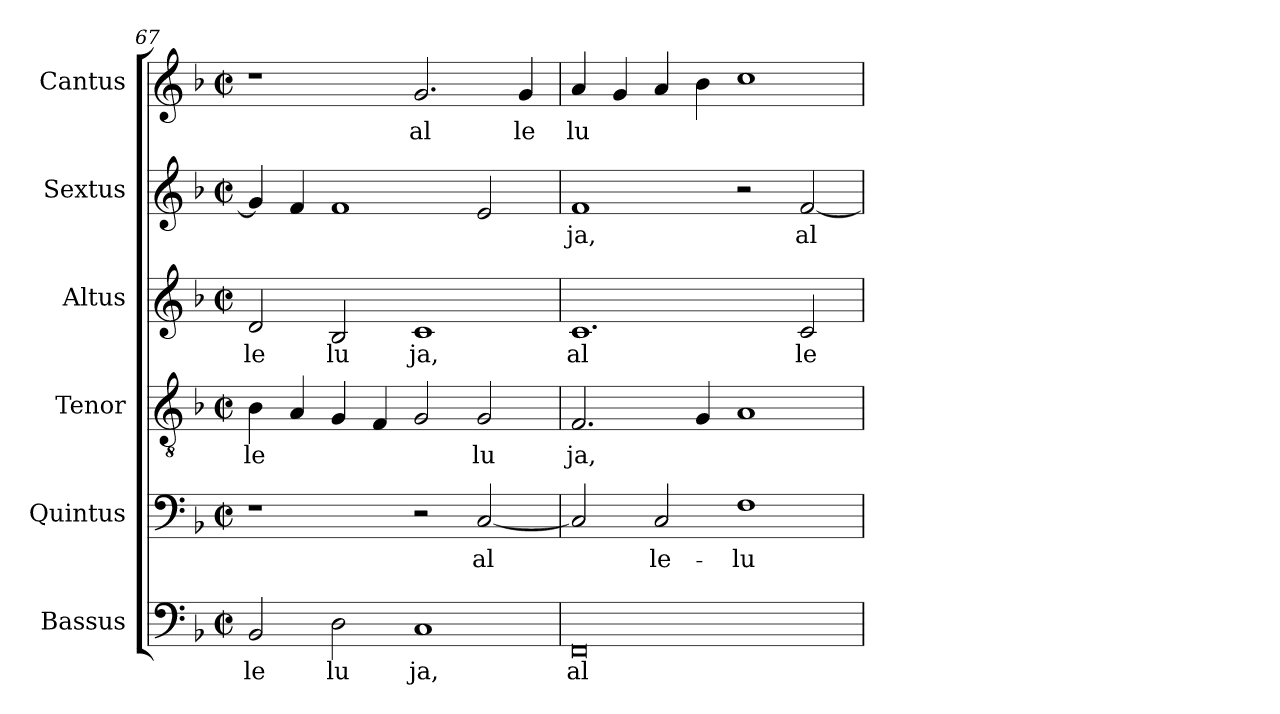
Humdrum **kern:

**kern	**text	**kern	**text	**kern	**text	**kern	**text	**kern	**text	**kern	**text
*part6	*part6	*part5	*part5	*part4	*part4	*part3	*part3	*part2	*part2	*part1	*part1
*staff6	*staff6	*staff5	*staff5	*staff4	*staff4	*staff3	*staff3	*staff2	*staff2	*staff1	*staff1
*I"Bassus	*	*I"Quintus	*	*I"Tenor	*	*I"Altus	*	*I"Sextus	*	*I"Cantus	*
*clefF4	*	*clefF4	*	*clefGv2	*	*clefG2	*	*clefG2	*	*clefG2	*
*k[b-]	*	*k[b-]	*	*k[b-]	*	*k[b-]	*	*k[b-]	*	*k[b-]	*
*F:	*	*F:	*	*F:	*	*F:	*	*F:	*	*F:	*
*M2/2	*	*M2/2	*	*M2/2	*	*M2/2	*	*M2/2	*	*M2/2	*
*met(c|)	*	*met(c|)	*	*met(c|)	*	*met(c|)	*	*met(c|)	*	*met(c|)	*
=67	=67	=67	=67	=67	=67	=67	=67	=67	=67	=67	=67
!	!LO:LY:b	!	!	!	!LO:LY:b	!	!LO:LY:b:cj	!	!LO:LY:b	!	!
2BB-/	le	1r	.	4B-\	le	2d/	le	4g/]	--	1r	.
!	!	!	!	!	!LO:LY:b	!	!	!	!LO:LY:b	!	!
.	.	.	.	4A/	.	.	.	4f/	--	.	.
!	!LO:LY:b	!	!	!	!LO:LY:b	!	!LO:LY:b:cj	!	!LO:LY:b	!	!
2D\	lu	.	.	4G/	.	2B-/	lu	1f	--	.	.
!	!	!	!	!	!LO:LY:b	!	!	!	!	!	!
.	.	.	.	4F/	.	.	.	.	.	.	.
!	!LO:LY:b	!	!	!	!LO:LY:b	!	!LO:LY:b:cj	!	!	!	!LO:LY:b
1C	ja,	2r	.	2G/	.	1c	ja,	.	.	2.g/	al
!	!	!	!LO:LY:b:cj	!	!LO:LY:b	!	!	!	!LO:LY:b	!	!
.	.	[<2C/	al	2G/	lu	.	.	2e/	--	.	.
!	!	!	!	!	!	!	!	!	!	!	!LO:LY:b
.	.	.	.	.	.	.	.	.	.	4g/	le
!!LO:LB:g=z
=68	=68	=68	=68	=68	=68	=68	=68	=68	=68	=68	=68
!	!LO:LY:b	!	!LO:LY:b:cj	!	!LO:LY:b	!	!LO:LY:b:cj	!	!LO:LY:b	!	!LO:LY:b
0FF	al	2C/]	.	2.F/	ja,	1.c	al	1f	-ja,	4a/	lu-
!	!	!	!	!	!	!	!	!	!	!	!LO:LY:b
.	.	.	.	.	.	.	.	.	.	4g/	--
!	!	!	!LO:LY:b:cj	!	!	!	!	!	!	!	!LO:LY:b
.	.	2C/	le-	.	.	.	.	.	.	4a/	--
!	!	!	!	!	!LO:LY:b	!	!	!	!	!	!LO:LY:b
.	.	.	.	4G/	.	.	.	.	.	4b-\	--
!	!	!	!LO:LY:b:cj	!	!LO:LY:b	!	!	!	!	!	!LO:LY:b
.	.	1F	-lu-	1A	.	.	.	2r	.	1cc	--
!	!	!	!	!	!	!	!LO:LY:b:cj	!	!LO:LY:b	!	!
.	.	.	.	.	.	2c/	le	[<2f/	al	.	.
=	=	=	=	=	=	=	=	=	=	=	=
*-	*-	*-	*-	*-	*-	*-	*-	*-	*-	*-	*-
